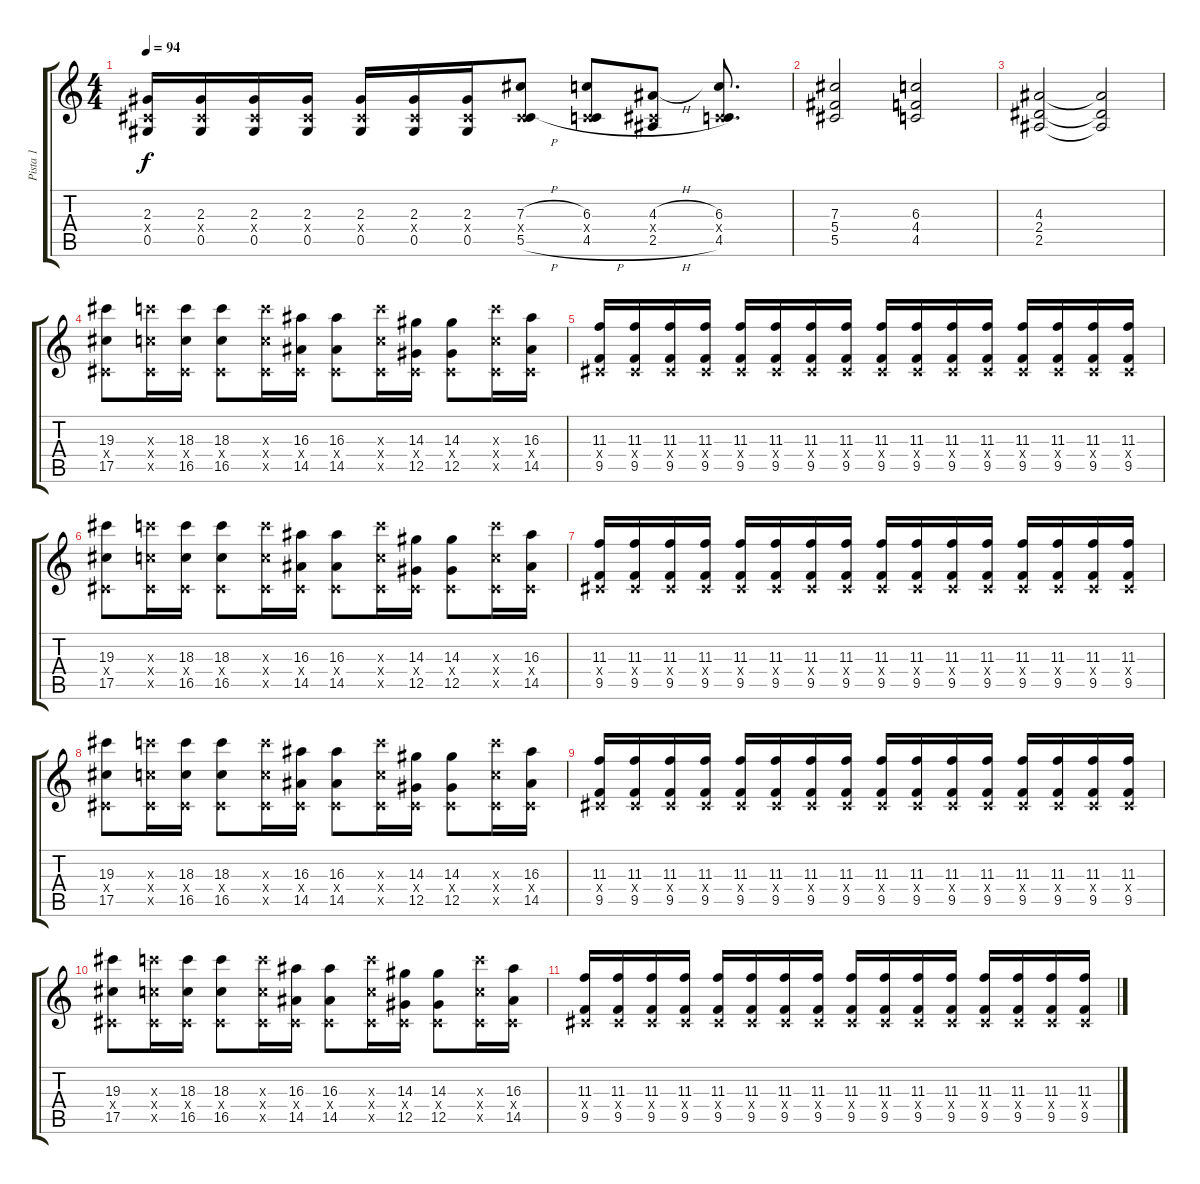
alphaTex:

\track ("Pista 1" "Pista 1") {instrument acousticguitarnylon}
\staff {score tabs}
\tuning (Eb4 Bb3 Gb3 Db3 Ab2 Db2) {hide}
\ts (4 4)
\tempo 94
\clef g2
\ks c
(2.3 0.4{x} 0.5).16{dy f} (2.3 0.4{x} 0.5).16 (2.3 0.4{x} 0.5).16 (2.3 0.4{x} 0.5).16 (2.3 0.4{x} 0.5).16 (2.3 0.4{x} 0.5).16 (2.3 0.4{x} 0.5).16 (7.3{h} 0.4{x} 5.5{h}).8 (6.3 0.4{x} 4.5{h}).8 (4.3{h} 0.4{x} 2.5{h}).8 (6.3 0.4{x} 4.5).8{d} |
(7.3 5.4 5.5).2 (6.3 4.4 4.5).2 |
(4.3 2.4 2.5).2 (4.3{t} 2.4{t} 2.5{t}).2 |
(19.3 0.4{x} 17.5).8 (18.3{x} 0.4{x} 16.5{x}).16 (18.3 0.4{x} 16.5).16 (18.3 0.4{x} 16.5).8 (18.3{x} 0.4{x} 16.5{x}).16 (16.3 0.4{x} 14.5).16 (16.3 0.4{x} 14.5).8 (18.3{x} 0.4{x} 16.5{x}).16 (14.3 0.4{x} 12.5).16 (14.3 0.4{x} 12.5).8 (18.3{x} 0.4{x} 16.5{x}).16 (16.3 0.4{x} 14.5).16 |
(11.3 0.4{x} 9.5).16 (11.3 0.4{x} 9.5).16 (11.3 0.4{x} 9.5).16 (11.3 0.4{x} 9.5).16 (11.3 0.4{x} 9.5).16 (11.3 0.4{x} 9.5).16 (11.3 0.4{x} 9.5).16 (11.3 0.4{x} 9.5).16 (11.3 0.4{x} 9.5).16 (11.3 0.4{x} 9.5).16 (11.3 0.4{x} 9.5).16 (11.3 0.4{x} 9.5).16 (11.3 0.4{x} 9.5).16 (11.3 0.4{x} 9.5).16 (11.3 0.4{x} 9.5).16 (11.3 0.4{x} 9.5).16 |
(19.3 0.4{x} 17.5).8 (18.3{x} 0.4{x} 16.5{x}).16 (18.3 0.4{x} 16.5).16 (18.3 0.4{x} 16.5).8 (18.3{x} 0.4{x} 16.5{x}).16 (16.3 0.4{x} 14.5).16 (16.3 0.4{x} 14.5).8 (18.3{x} 0.4{x} 16.5{x}).16 (14.3 0.4{x} 12.5).16 (14.3 0.4{x} 12.5).8 (18.3{x} 0.4{x} 16.5{x}).16 (16.3 0.4{x} 14.5).16 |
(11.3 0.4{x} 9.5).16 (11.3 0.4{x} 9.5).16 (11.3 0.4{x} 9.5).16 (11.3 0.4{x} 9.5).16 (11.3 0.4{x} 9.5).16 (11.3 0.4{x} 9.5).16 (11.3 0.4{x} 9.5).16 (11.3 0.4{x} 9.5).16 (11.3 0.4{x} 9.5).16 (11.3 0.4{x} 9.5).16 (11.3 0.4{x} 9.5).16 (11.3 0.4{x} 9.5).16 (11.3 0.4{x} 9.5).16 (11.3 0.4{x} 9.5).16 (11.3 0.4{x} 9.5).16 (11.3 0.4{x} 9.5).16 |
(19.3 0.4{x} 17.5).8 (18.3{x} 0.4{x} 16.5{x}).16 (18.3 0.4{x} 16.5).16 (18.3 0.4{x} 16.5).8 (18.3{x} 0.4{x} 16.5{x}).16 (16.3 0.4{x} 14.5).16 (16.3 0.4{x} 14.5).8 (18.3{x} 0.4{x} 16.5{x}).16 (14.3 0.4{x} 12.5).16 (14.3 0.4{x} 12.5).8 (18.3{x} 0.4{x} 16.5{x}).16 (16.3 0.4{x} 14.5).16 |
(11.3 0.4{x} 9.5).16 (11.3 0.4{x} 9.5).16 (11.3 0.4{x} 9.5).16 (11.3 0.4{x} 9.5).16 (11.3 0.4{x} 9.5).16 (11.3 0.4{x} 9.5).16 (11.3 0.4{x} 9.5).16 (11.3 0.4{x} 9.5).16 (11.3 0.4{x} 9.5).16 (11.3 0.4{x} 9.5).16 (11.3 0.4{x} 9.5).16 (11.3 0.4{x} 9.5).16 (11.3 0.4{x} 9.5).16 (11.3 0.4{x} 9.5).16 (11.3 0.4{x} 9.5).16 (11.3 0.4{x} 9.5).16 |
(19.3 0.4{x} 17.5).8 (18.3{x} 0.4{x} 16.5{x}).16 (18.3 0.4{x} 16.5).16 (18.3 0.4{x} 16.5).8 (18.3{x} 0.4{x} 16.5{x}).16 (16.3 0.4{x} 14.5).16 (16.3 0.4{x} 14.5).8 (18.3{x} 0.4{x} 16.5{x}).16 (14.3 0.4{x} 12.5).16 (14.3 0.4{x} 12.5).8 (18.3{x} 0.4{x} 16.5{x}).16 (16.3 0.4{x} 14.5).16 |
(11.3 0.4{x} 9.5).16 (11.3 0.4{x} 9.5).16 (11.3 0.4{x} 9.5).16 (11.3 0.4{x} 9.5).16 (11.3 0.4{x} 9.5).16 (11.3 0.4{x} 9.5).16 (11.3 0.4{x} 9.5).16 (11.3 0.4{x} 9.5).16 (11.3 0.4{x} 9.5).16 (11.3 0.4{x} 9.5).16 (11.3 0.4{x} 9.5).16 (11.3 0.4{x} 9.5).16 (11.3 0.4{x} 9.5).16 (11.3 0.4{x} 9.5).16 (11.3 0.4{x} 9.5).16 (11.3 0.4{x} 9.5).16
